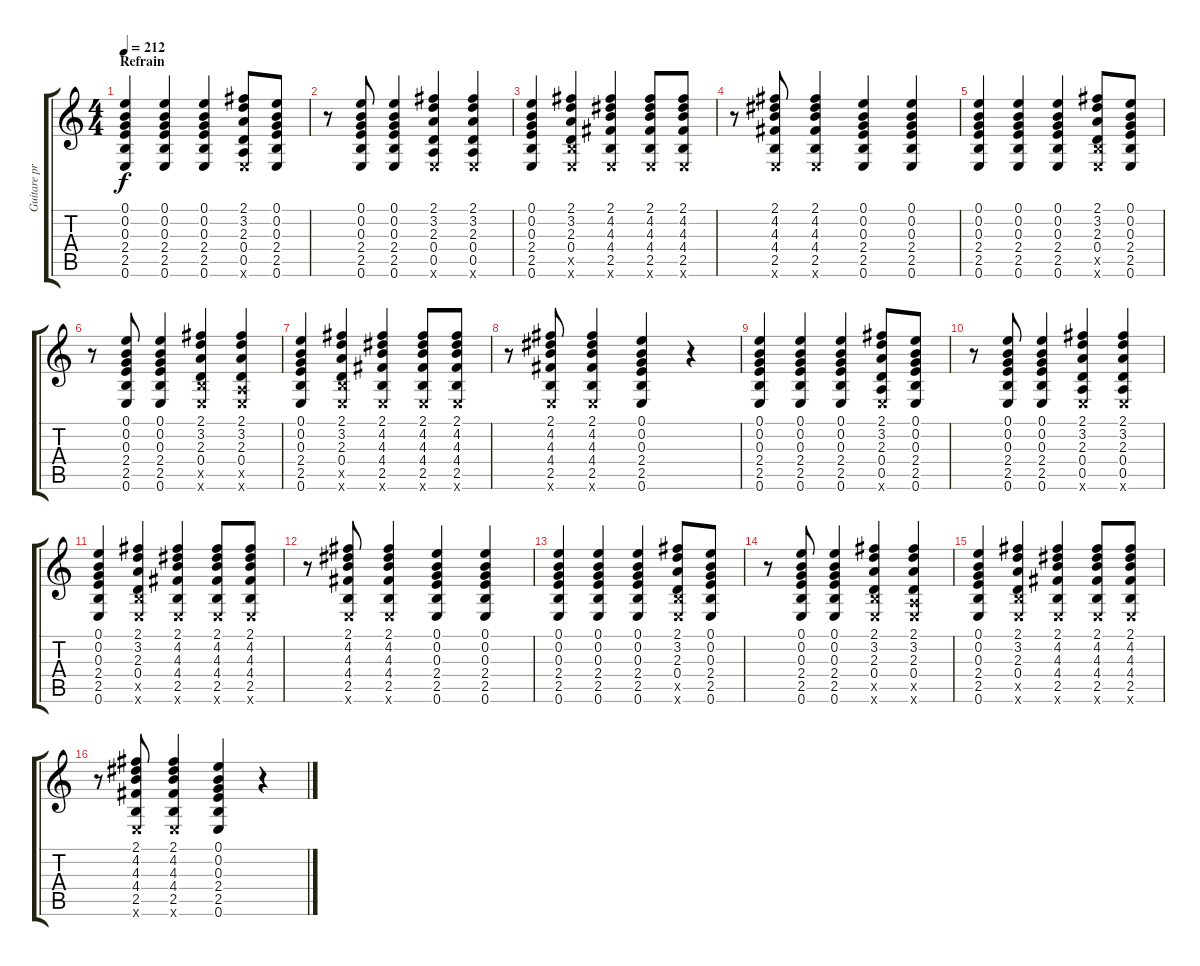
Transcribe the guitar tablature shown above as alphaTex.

\track ("Guitare principale" "Guitare pr") {instrument acousticguitarsteel}
\staff {score tabs}
\tuning (E4 B3 G3 D3 A2 E2) {hide}
\ts (4 4)
\section ("" "Refrain")
\tempo 212
\clef g2
\ks c
(0.1 0.2 0.3 2.4 2.5 0.6).4{dy f} (0.1 0.2 0.3 2.4 2.5 0.6).4 (0.1 0.2 0.3 2.4 2.5 0.6).4 (2.1 3.2 2.3 0.4 0.5 0.6{x}).8 (0.1 0.2 0.3 2.4 2.5 0.6).8 |
r.8 (0.1 0.2 0.3 2.4 2.5 0.6).8 (0.1 0.2 0.3 2.4 2.5 0.6).4 (2.1 3.2 2.3 0.4 0.5 0.6{x}).4 (2.1 3.2 2.3 0.4 0.5 0.6{x}).4 |
(0.1 0.2 0.3 2.4 2.5 0.6).4 (2.1 3.2 2.3 0.4 2.5{x} 0.6{x}).4 (2.1 4.2 4.3 4.4 2.5 0.6{x}).4 (2.1 4.2 4.3 4.4 2.5 0.6{x}).8 (2.1 4.2 4.3 4.4 2.5 0.6{x}).8 |
r.8 (2.1 4.2 4.3 4.4 2.5 0.6{x}).8 (2.1 4.2 4.3 4.4 2.5 0.6{x}).4 (0.1 0.2 0.3 2.4 2.5 0.6).4 (0.1 0.2 0.3 2.4 2.5 0.6).4 |
(0.1 0.2 0.3 2.4 2.5 0.6).4 (0.1 0.2 0.3 2.4 2.5 0.6).4 (0.1 0.2 0.3 2.4 2.5 0.6).4 (2.1 3.2 2.3 0.4 2.5{x} 0.6{x}).8 (0.1 0.2 0.3 2.4 2.5 0.6).8 |
r.8 (0.1 0.2 0.3 2.4 2.5 0.6).8 (0.1 0.2 0.3 2.4 2.5 0.6).4 (2.1 3.2 2.3 0.4 2.5{x} 0.6{x}).4 (2.1 3.2 2.3 0.4 0.5{x} 0.6{x}).4 |
(0.1 0.2 0.3 2.4 2.5 0.6).4 (2.1 3.2 2.3 0.4 2.5{x} 0.6{x}).4 (2.1 4.2 4.3 4.4 2.5 0.6{x}).4 (2.1 4.2 4.3 4.4 2.5 0.6{x}).8 (2.1 4.2 4.3 4.4 2.5 0.6{x}).8 |
r.8 (2.1 4.2 4.3 4.4 2.5 0.6{x}).8 (2.1 4.2 4.3 4.4 2.5 0.6{x}).4 (0.1 0.2 0.3 2.4 2.5 0.6).4 r.4 |
(0.1 0.2 0.3 2.4 2.5 0.6).4 (0.1 0.2 0.3 2.4 2.5 0.6).4 (0.1 0.2 0.3 2.4 2.5 0.6).4 (2.1 3.2 2.3 0.4 0.5 0.6{x}).8 (0.1 0.2 0.3 2.4 2.5 0.6).8 |
r.8 (0.1 0.2 0.3 2.4 2.5 0.6).8 (0.1 0.2 0.3 2.4 2.5 0.6).4 (2.1 3.2 2.3 0.4 0.5 0.6{x}).4 (2.1 3.2 2.3 0.4 0.5 0.6{x}).4 |
(0.1 0.2 0.3 2.4 2.5 0.6).4 (2.1 3.2 2.3 0.4 2.5{x} 0.6{x}).4 (2.1 4.2 4.3 4.4 2.5 0.6{x}).4 (2.1 4.2 4.3 4.4 2.5 0.6{x}).8 (2.1 4.2 4.3 4.4 2.5 0.6{x}).8 |
r.8 (2.1 4.2 4.3 4.4 2.5 0.6{x}).8 (2.1 4.2 4.3 4.4 2.5 0.6{x}).4 (0.1 0.2 0.3 2.4 2.5 0.6).4 (0.1 0.2 0.3 2.4 2.5 0.6).4 |
(0.1 0.2 0.3 2.4 2.5 0.6).4 (0.1 0.2 0.3 2.4 2.5 0.6).4 (0.1 0.2 0.3 2.4 2.5 0.6).4 (2.1 3.2 2.3 0.4 2.5{x} 0.6{x}).8 (0.1 0.2 0.3 2.4 2.5 0.6).8 |
r.8 (0.1 0.2 0.3 2.4 2.5 0.6).8 (0.1 0.2 0.3 2.4 2.5 0.6).4 (2.1 3.2 2.3 0.4 2.5{x} 0.6{x}).4 (2.1 3.2 2.3 0.4 0.5{x} 0.6{x}).4 |
(0.1 0.2 0.3 2.4 2.5 0.6).4 (2.1 3.2 2.3 0.4 2.5{x} 0.6{x}).4 (2.1 4.2 4.3 4.4 2.5 0.6{x}).4 (2.1 4.2 4.3 4.4 2.5 0.6{x}).8 (2.1 4.2 4.3 4.4 2.5 0.6{x}).8 |
r.8 (2.1 4.2 4.3 4.4 2.5 0.6{x}).8 (2.1 4.2 4.3 4.4 2.5 0.6{x}).4 (0.1 0.2 0.3 2.4 2.5 0.6).4 r.4
